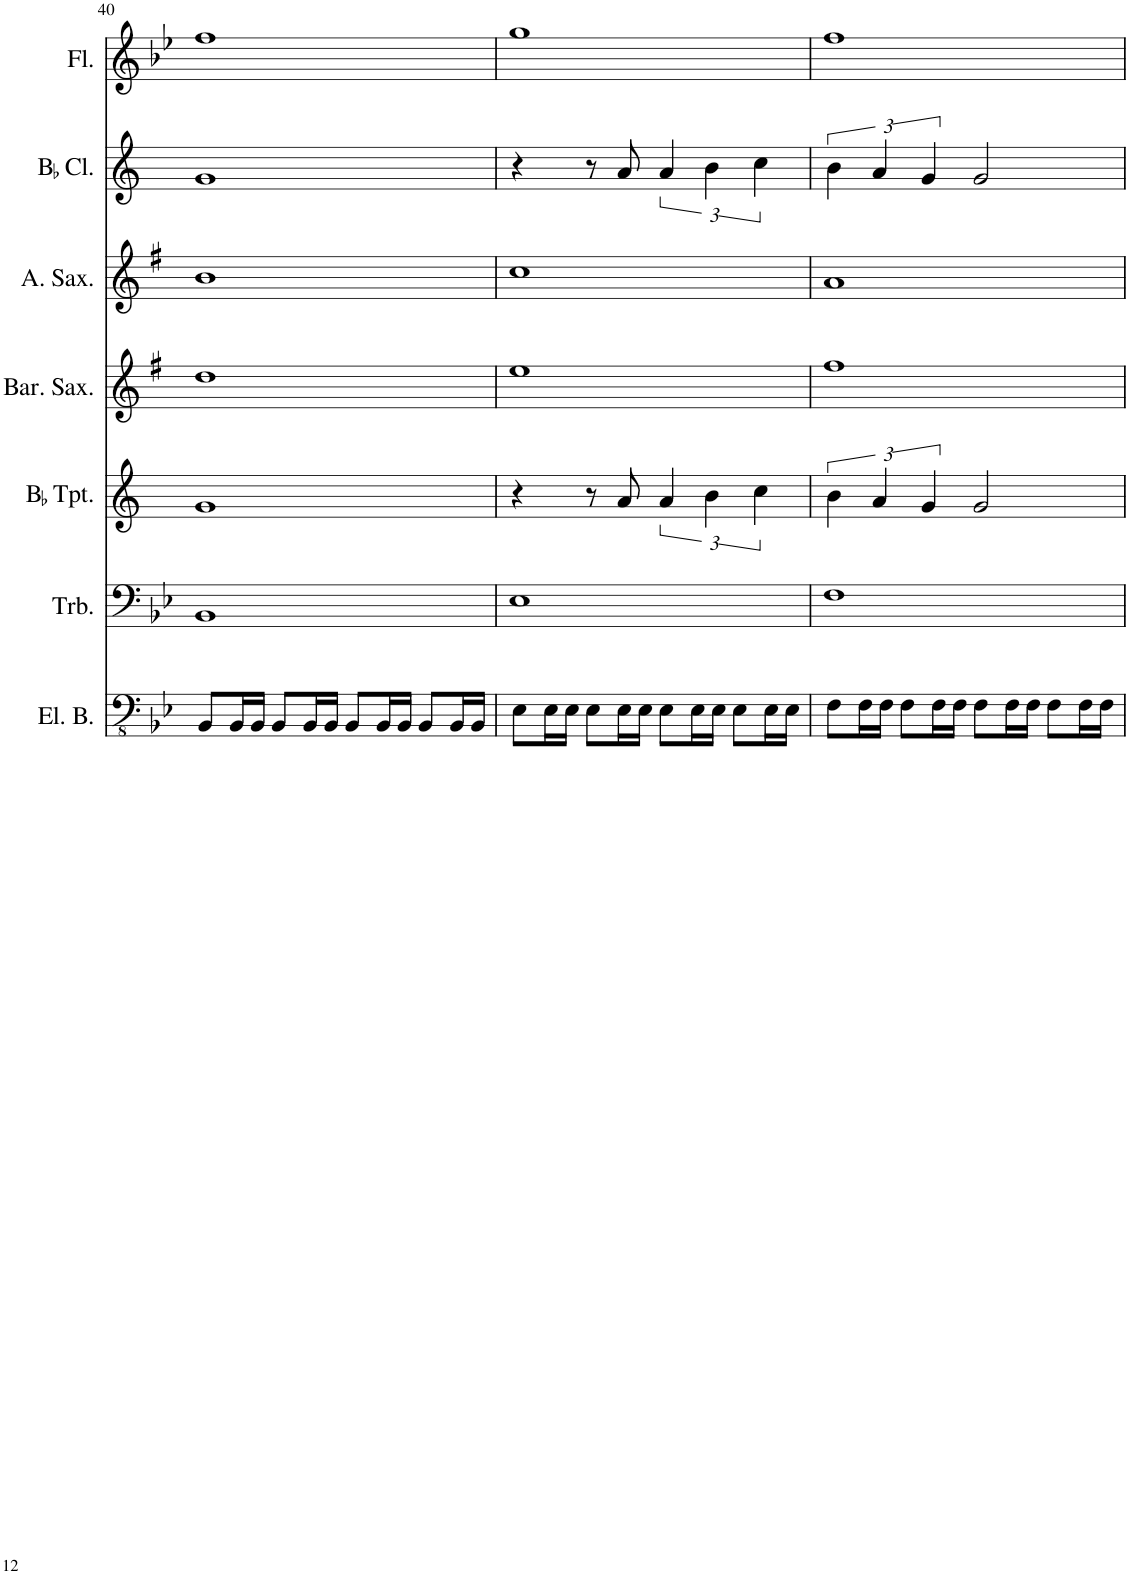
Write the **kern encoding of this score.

**kern	**kern	**kern	**kern	**kern	**kern	**kern
*part7	*part6	*part5	*part4	*part3	*part2	*part1
*staff7	*staff6	*staff5	*staff4	*staff3	*staff2	*staff1
*I"Electric Bass	*I"Trombone	*I"BaccidentalFlat Trumpet	*I"Baritone Saxophone	*I"Alto Saxophone	*I"BaccidentalFlat Clarinet	*I"Flute
*I'El. B.	*I'Trb.	*I'BaccidentalFlat Tpt.	*I'Bar. Sax.	*I'A. Sax.	*I'BaccidentalFlat Cl.	*I'Fl.
!!LO:PB:g=z
*clefFv4	*clefF4	*clefG2	*clefG2	*clefG2	*clefG2	*clefG2
*	*	*Trd1c2	*Trd12c21	*Trd5c9	*Trd1c2	*
*k[b-e-]	*k[b-e-]	*k[]	*k[f#]	*k[f#]	*k[]	*k[b-e-]
*M4/4	*M4/4	*M4/4	*M4/4	*M4/4	*M4/4	*M4/4
=40	=40	=40	=40	=40	=40	=40
8BBB-/L	1BB-	1g	1dd	1b	1g	1ff
16BBB-/L	.	.	.	.	.	.
16BBB-/JJ	.	.	.	.	.	.
8BBB-/L	.	.	.	.	.	.
16BBB-/L	.	.	.	.	.	.
16BBB-/JJ	.	.	.	.	.	.
8BBB-/L	.	.	.	.	.	.
16BBB-/L	.	.	.	.	.	.
16BBB-/JJ	.	.	.	.	.	.
8BBB-/L	.	.	.	.	.	.
16BBB-/L	.	.	.	.	.	.
16BBB-/JJ	.	.	.	.	.	.
=41	=41	=41	=41	=41	=41	=41
8EE-\L	1E-	4r	1ee	1cc	4r	1gg
16EE-\L	.	.	.	.	.	.
16EE-\JJ	.	.	.	.	.	.
8EE-\L	.	8r	.	.	8r	.
16EE-\L	.	8a/	.	.	8a/	.
16EE-\JJ	.	.	.	.	.	.
8EE-\L	.	6a/	.	.	6a/	.
16EE-\L	.	.	.	.	.	.
.	.	6b\	.	.	6b\	.
16EE-\JJ	.	.	.	.	.	.
8EE-\L	.	.	.	.	.	.
.	.	6cc\	.	.	6cc\	.
16EE-\L	.	.	.	.	.	.
16EE-\JJ	.	.	.	.	.	.
=42	=42	=42	=42	=42	=42	=42
8FF\L	1F	6b\	1ff#	1a	6b\	1ff
16FF\L	.	.	.	.	.	.
.	.	6a/	.	.	6a/	.
16FF\JJ	.	.	.	.	.	.
8FF\L	.	.	.	.	.	.
.	.	6g/	.	.	6g/	.
16FF\L	.	.	.	.	.	.
16FF\JJ	.	.	.	.	.	.
8FF\L	.	2g/	.	.	2g/	.
16FF\L	.	.	.	.	.	.
16FF\JJ	.	.	.	.	.	.
8FF\L	.	.	.	.	.	.
16FF\L	.	.	.	.	.	.
16FF\JJ	.	.	.	.	.	.
=	=	=	=	=	=	=
*-	*-	*-	*-	*-	*-	*-
